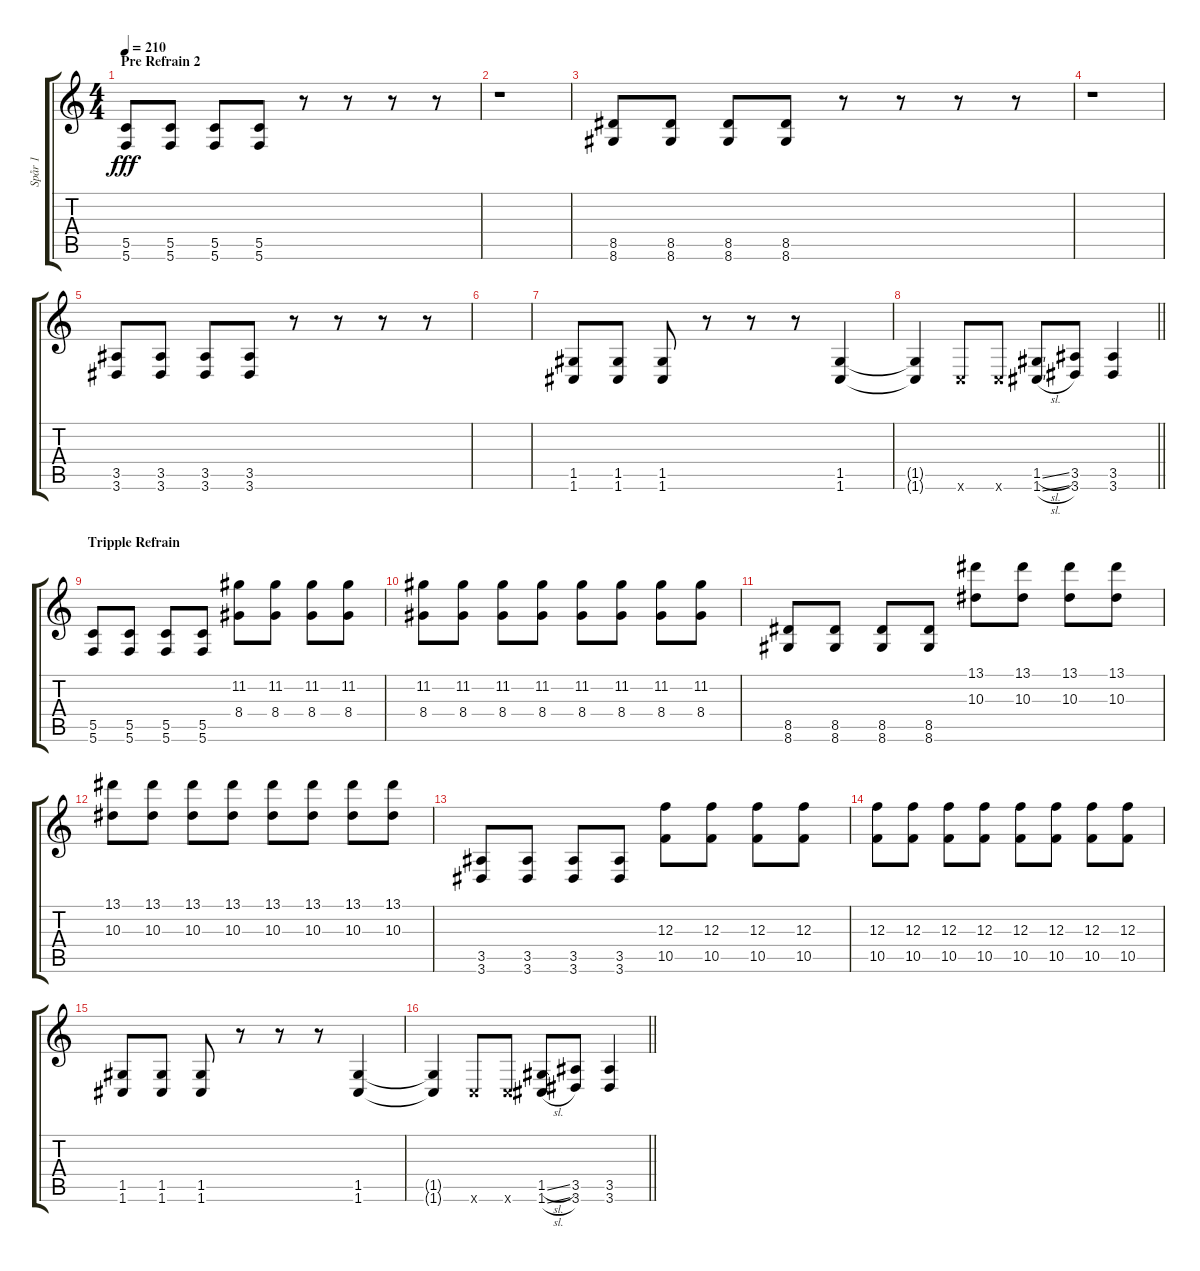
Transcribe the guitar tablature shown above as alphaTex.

\track ("Spår 1" "Spår 1") {instrument distortionguitar}
\staff {score tabs}
\tuning (D4 A3 F3 C3 G2 C2) {hide}
\ts (4 4)
\section ("" "Pre Refrain 2")
\tempo 210
\clef g2
\ks c
(5.5 5.6).8{dy fff instrument distortionguitar} (5.5 5.6).8 (5.5 5.6).8 (5.5 5.6).8 r.8 r.8 r.8 r.8 |
r.1 |
(8.5 8.6).8 (8.5 8.6).8 (8.5 8.6).8 (8.5 8.6).8 r.8 r.8 r.8 r.8 |
r.1 |
(3.5 3.6).8 (3.5 3.6).8 (3.5 3.6).8 (3.5 3.6).8 r.8 r.8 r.8 r.8 |
|
(1.5 1.6).8 (1.5 1.6).8 (1.5 1.6).8 r.8 r.8 r.8 (1.5 1.6).4 |
\barLineRight lightlight
(1.5{t} 1.6{t}).4 0.6{x}.8 0.6{x}.8 (1.5{sl} 1.6{sl}).8 (3.5 3.6).8 (3.5 3.6).4 |
\section ("" "Tripple Refrain")
(5.5 5.6).8 (5.5 5.6).8 (5.5 5.6).8 (5.5 5.6).8 (11.2 8.4).8 (11.2 8.4).8 (11.2 8.4).8 (11.2 8.4).8 |
(11.2 8.4).8 (11.2 8.4).8 (11.2 8.4).8 (11.2 8.4).8 (11.2 8.4).8 (11.2 8.4).8 (11.2 8.4).8 (11.2 8.4).8 |
(8.5 8.6).8 (8.5 8.6).8 (8.5 8.6).8 (8.5 8.6).8 (13.1 10.3).8 (13.1 10.3).8 (13.1 10.3).8 (13.1 10.3).8 |
(13.1 10.3).8 (13.1 10.3).8 (13.1 10.3).8 (13.1 10.3).8 (13.1 10.3).8 (13.1 10.3).8 (13.1 10.3).8 (13.1 10.3).8 |
(3.5 3.6).8 (3.5 3.6).8 (3.5 3.6).8 (3.5 3.6).8 (12.3 10.5).8 (12.3 10.5).8 (12.3 10.5).8 (12.3 10.5).8 |
(12.3 10.5).8 (12.3 10.5).8 (12.3 10.5).8 (12.3 10.5).8 (12.3 10.5).8 (12.3 10.5).8 (12.3 10.5).8 (12.3 10.5).8 |
(1.5 1.6).8 (1.5 1.6).8 (1.5 1.6).8 r.8 r.8 r.8 (1.5 1.6).4 |
\barLineRight lightlight
(1.5{t} 1.6{t}).4 0.6{x}.8 0.6{x}.8 (1.5{sl} 1.6{sl}).8 (3.5 3.6).8 (3.5 3.6).4
